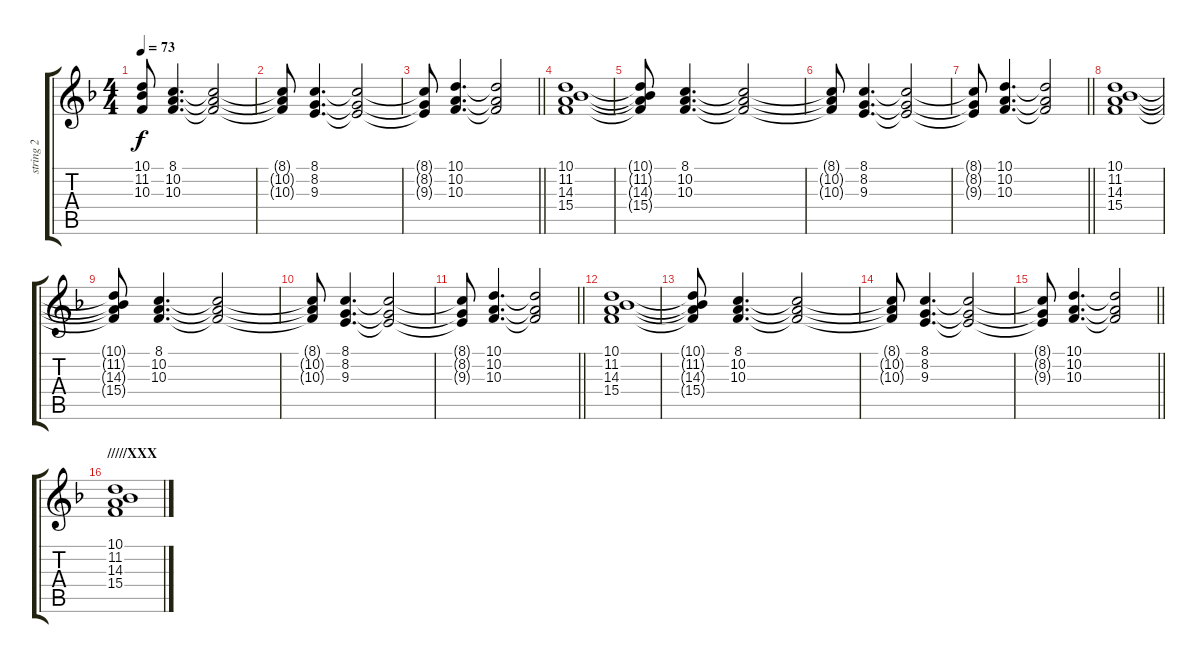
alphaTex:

\track ("string 2" "string 2") {instrument stringensemble2}
\staff {score tabs}
\tuning (E4 B3 G3 D3 A2 E2) {hide}
\ts (4 4)
\tempo 73
\clef g2
\ks f
(10.1{t} 11.2{t} 10.3{t}).8{dy f} (8.1 10.2 10.3).4{d} (8.1{t} 10.2{t} 10.3{t}).2 |
(8.1{t} 10.2{t} 10.3{t}).8 (8.1 8.2 9.3).4{d} (8.1{t} 8.2{t} 9.3{t}).2 |
\barLineRight lightlight
(8.1{t} 8.2{t} 9.3{t}).8 (10.1 10.2 10.3).4{d} (10.1{t} 10.2{t} 10.3{t}).2 |
(10.1 11.2 14.3 15.4).1 |
(10.1{t} 11.2{t} 14.3{t} 15.4{t}).8 (8.1 10.2 10.3).4{d} (8.1{t} 10.2{t} 10.3{t}).2 |
(8.1{t} 10.2{t} 10.3{t}).8 (8.1 8.2 9.3).4{d} (8.1{t} 8.2{t} 9.3{t}).2 |
\barLineRight lightlight
(8.1{t} 8.2{t} 9.3{t}).8 (10.1 10.2 10.3).4{d} (10.1{t} 10.2{t} 10.3{t}).2 |
(10.1 11.2 14.3 15.4).1 |
(10.1{t} 11.2{t} 14.3{t} 15.4{t}).8 (8.1 10.2 10.3).4{d} (8.1{t} 10.2{t} 10.3{t}).2 |
(8.1{t} 10.2{t} 10.3{t}).8 (8.1 8.2 9.3).4{d} (8.1{t} 8.2{t} 9.3{t}).2 |
\barLineRight lightlight
(8.1{t} 8.2{t} 9.3{t}).8 (10.1 10.2 10.3).4{d} (10.1{t} 10.2{t} 10.3{t}).2 |
\section ("" "")
(10.1 11.2 14.3 15.4).1 |
(10.1{t} 11.2{t} 14.3{t} 15.4{t}).8 (8.1 10.2 10.3).4{d} (8.1{t} 10.2{t} 10.3{t}).2 |
(8.1{t} 10.2{t} 10.3{t}).8 (8.1 8.2 9.3).4{d} (8.1{t} 8.2{t} 9.3{t}).2 |
\barLineRight lightlight
(8.1{t} 8.2{t} 9.3{t}).8 (10.1 10.2 10.3).4{d} (10.1{t} 10.2{t} 10.3{t}).2 |
\section ("" "/////XXX")
(10.1 11.2 14.3 15.4).1
